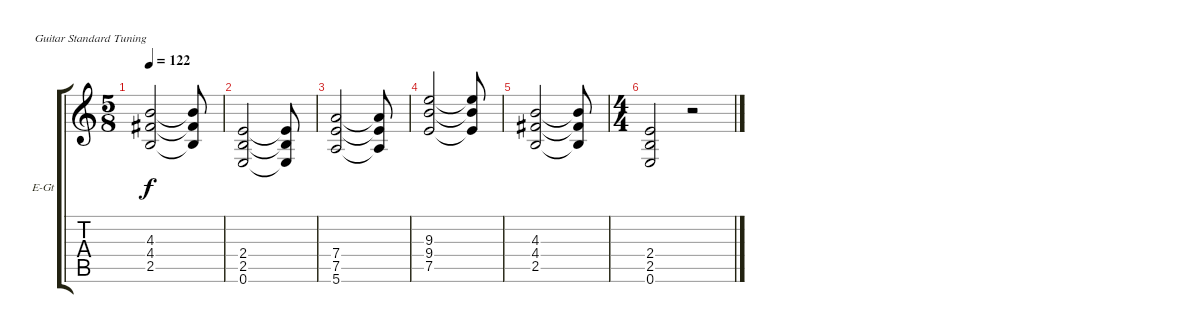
\defaultSystemsLayout 4
\bracketExtendMode groupsimilarinstruments
\firstSystemTrackNameOrientation horizontal
\otherSystemsTrackNameOrientation horizontal
\track ("Electric Guitar(ритм)" "E-Gt") {instrument distortionguitar}
\staff {score tabs}
\tuning (E4 B3 G3 D3 A2 E2)
\ts (5 8)
\tempo 122
\clef g2
\ks c
(2.5 4.4 4.3).2{dy f} (4.3{t} 4.4{t} 2.5{t}).8 |
(2.5 2.4 0.6).2 (0.6{t} 2.5{t} 2.4{t}).8 |
(5.6 7.5 7.4).2 (7.5{t} 5.6{t} 7.4{t}).8 |
(7.5 9.4 9.3).2 (7.5{t} 9.4{t} 9.3{t}).8 |
(2.5 4.4 4.3).2 (4.3{t} 4.4{t} 2.5{t}).8 |
\ts (4 4)
(2.5 2.4 0.6).2 r.2
